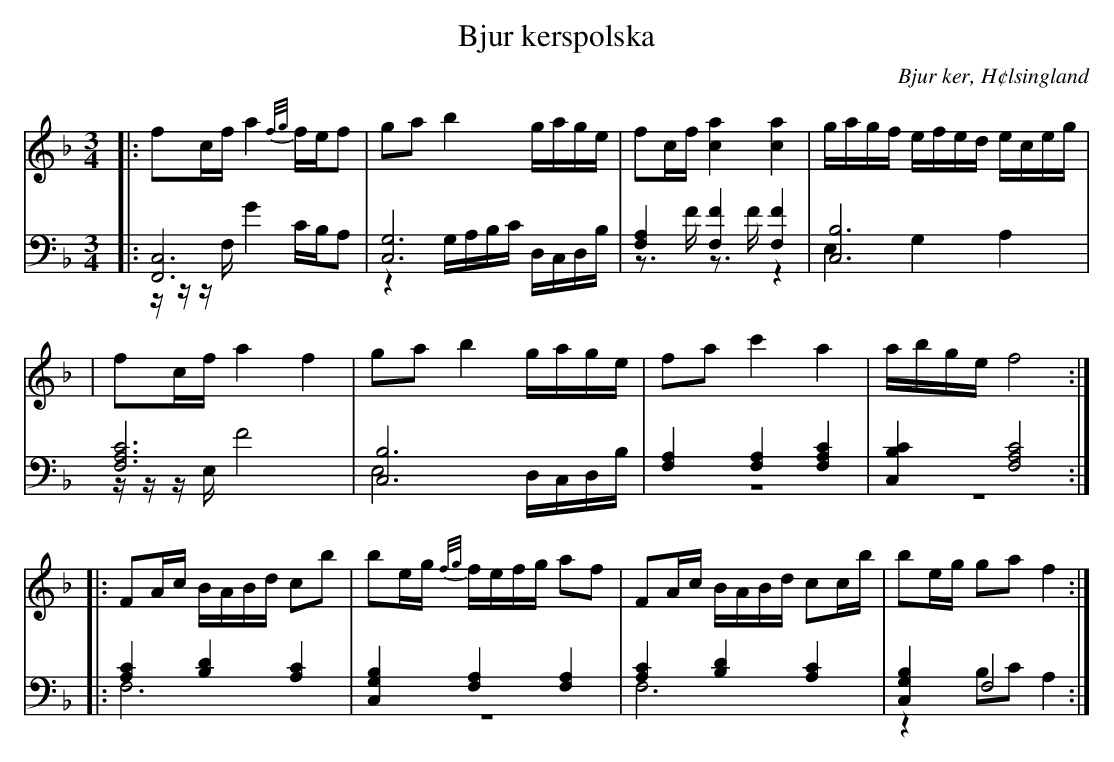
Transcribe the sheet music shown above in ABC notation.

X:1
T: Bjur kerspolska
O: Bjur ker, H¢lsingland
M: 3/4
L: 1/8
K: F
V:1
V:2
V:3 merge
V: 1
|:fc/f/ a2 {f/g/}f/e/f|ga b2 g/a/g/e/|fc/f/ [c2a2] [c2a2]|g/a/g/f/ e/f/e/d/ e/c/e/g/|
|fc/f/ a2 f2|ga b2 g/a/g/e/|fa c'2 a2| a/b/g/e/ f4:|
|:FA/c/ B/A/B/d/ cb|be/g/ {f/g/}f/e/f/g/ af|FA/c/ B/A/B/d/ cc/b/|be/g/ ga f2:|
V:2 clef=bass
|:[F,,6C,6]|[C,6G,6]|[F,2A,2] [F,2F2] [F,2F2]|[C,6B,6]|
[F,6A,6C6]|[C,6B,6]|[F,2A,2] [F,2A,2] [F,2A,2C2]|[C,2B,2C2] [F,4A,4C4]:|
 |:[A,2C2] [B,2D2] [A,2C2]|[C,2G,2B,2] [F,2A,2] [F,2A,2]|[A,2C2] [B,2D2] [A,2C2]|[C,2G,2B,2] F,4 :|
V:3 clef=bass
 |:z/z/z/F,/ G2 C/B,/A,|z2 G,/A,/B,/C/ D,/C,/D,/B,/|z>F z>F z2|E,2 G,2A,2|
 |z/z/z/E,/ F4|E,4 D,/C,/D,/B,/|z6|z6:|
|:F,6|z6|F,6|z2 B,C A,2:|
